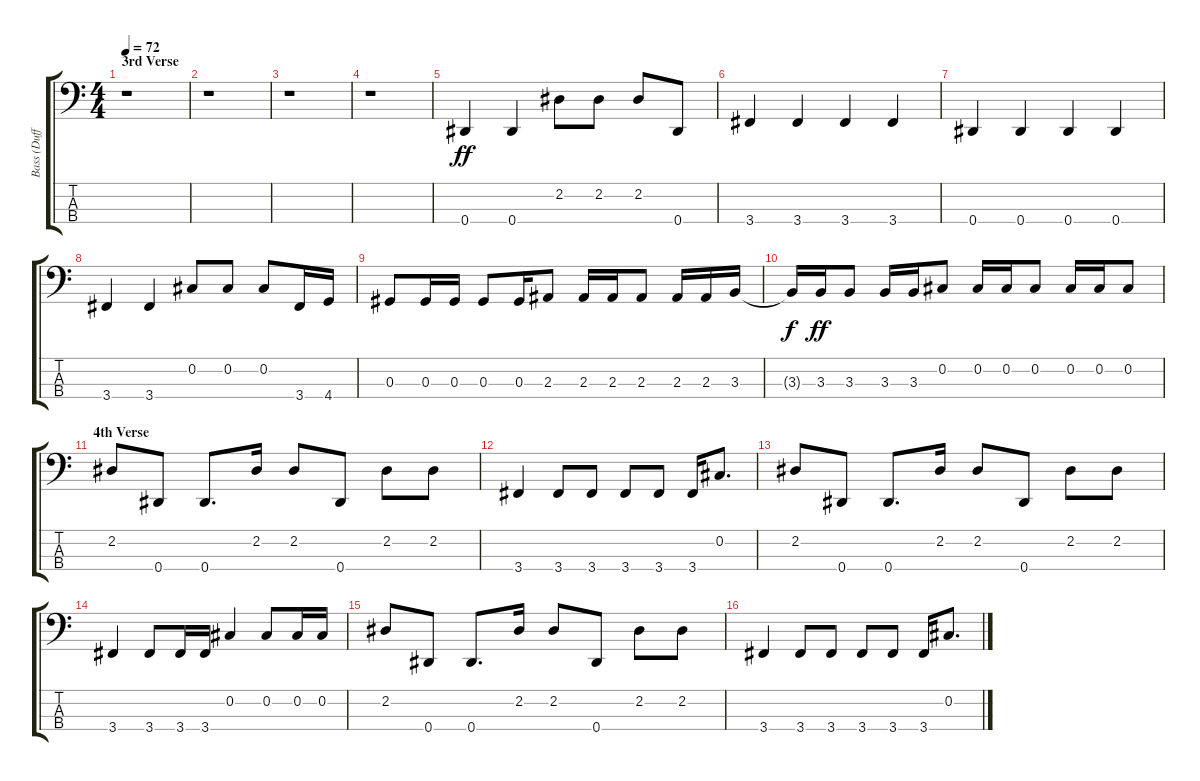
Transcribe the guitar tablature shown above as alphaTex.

\track ("Bass (Duff)" "Bass (Duff") {instrument electricbasspick}
\staff {score tabs}
\tuning (Gb2 Db2 Ab1 Eb1) {hide}
\ts (4 4)
\section ("" "3rd Verse")
\tempo 72
\clef f4
\ks c
r.1{dy ff} |
r.1 |
r.1 |
r.1 |
0.4.4 0.4.4 2.2.8 2.2.8 2.2.8 0.4.8 |
3.4.4 3.4.4 3.4.4 3.4.4 |
0.4.4 0.4.4 0.4.4 0.4.4 |
3.4.4 3.4.4 0.2.8 0.2.8 0.2.8 3.4.16 4.4.16 |
0.3.8 0.3.16 0.3.16 0.3.8 0.3.16 2.3.8 2.3.16 2.3.16 2.3.8 2.3.16 2.3.16 3.3.16 |
3.3{t}.16{dy f} 3.3.16{dy ff} 3.3.8 3.3.16 3.3.16 0.2.8 0.2.16 0.2.16 0.2.8 0.2.16 0.2.16 0.2.8 |
\section ("" "4th Verse")
2.2.8 0.4.8 0.4.8{d} 2.2.16 2.2.8 0.4.8 2.2.8 2.2.8 |
3.4.4 3.4.8 3.4.8 3.4.8 3.4.8 3.4.16 0.2.8{d} |
2.2.8 0.4.8 0.4.8{d} 2.2.16 2.2.8 0.4.8 2.2.8 2.2.8 |
3.4.4 3.4.8 3.4.16 3.4.16 0.2.4 0.2.8 0.2.16 0.2.16 |
2.2.8 0.4.8 0.4.8{d} 2.2.16 2.2.8 0.4.8 2.2.8 2.2.8 |
3.4.4 3.4.8 3.4.8 3.4.8 3.4.8 3.4.16 0.2.8{d}
